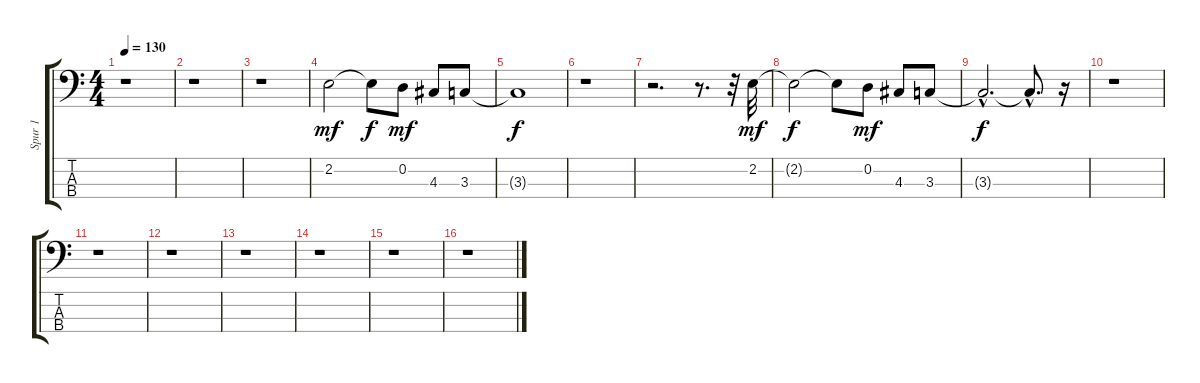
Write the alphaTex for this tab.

\track ("Spur 1" "Spur 1") {instrument electricbasspick}
\staff {score tabs}
\tuning (G2 D2 A1 E1) {hide}
\ts (4 4)
\tempo 130
\clef f4
\ks c
r.1{dy f} |
r.1 |
r.1 |
2.2.2{dy mf} 2.2{t}.8{dy f} 0.2.8{dy mf} 4.3.8 3.3.8 |
3.3{t}.1{dy f} |
r.1 |
r.2{d} r.8{d} r.32 2.2.32{dy mf} |
2.2{t}.2{dy f} 2.2{t}.8 0.2.8{dy mf} 4.3.8 3.3.8 |
3.3{hac t}.2{d dy f} 3.3{hac t}.8{d} r.16 |
r.1 |
r.1 |
r.1 |
r.1 |
r.1 |
r.1 |
r.1
